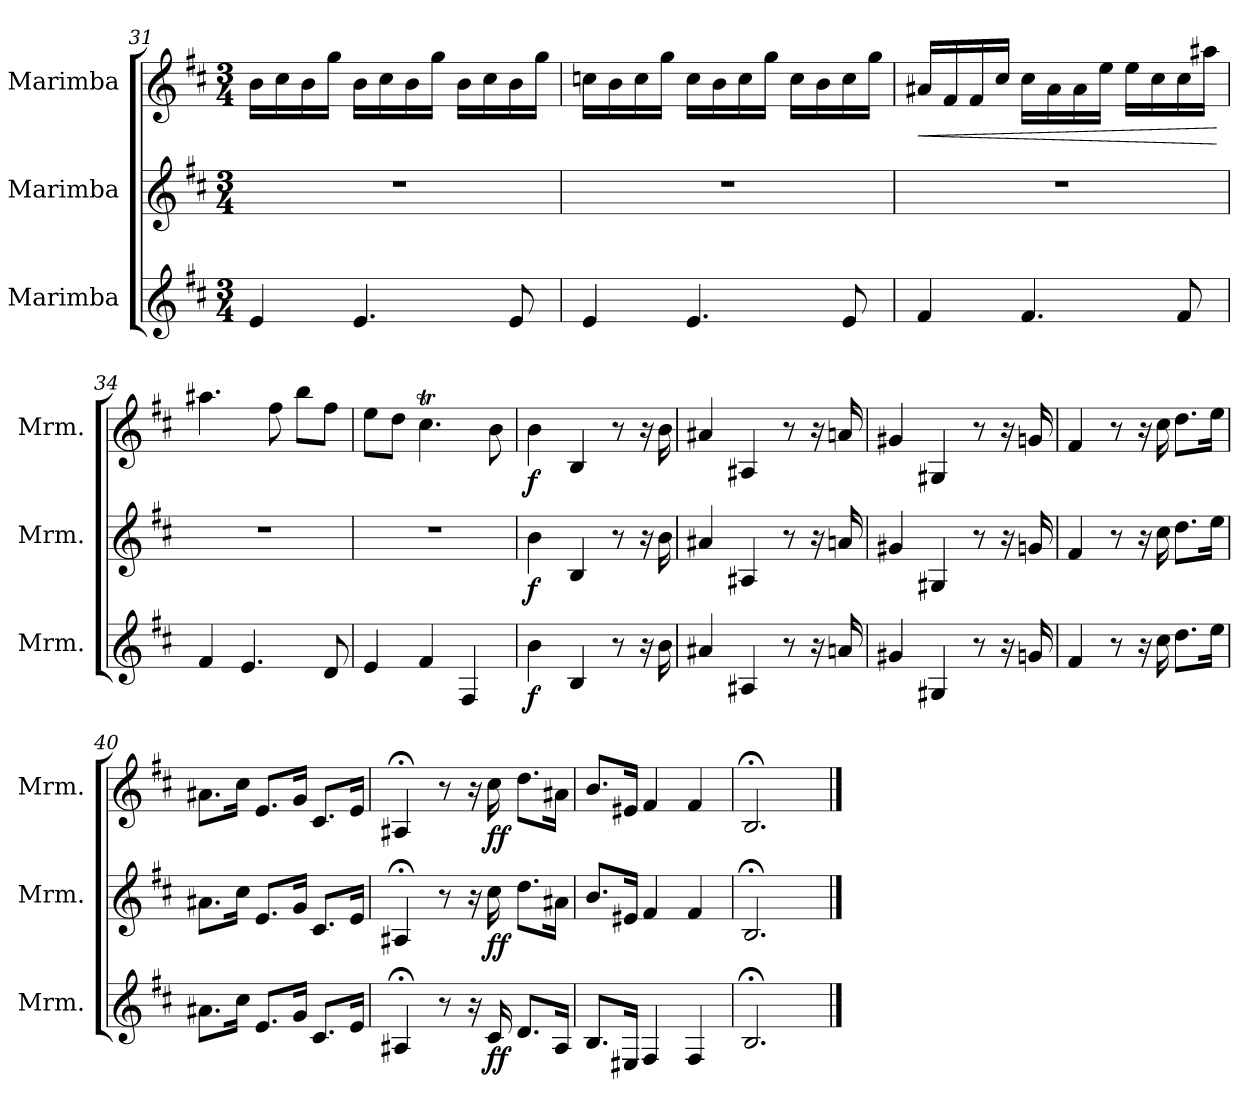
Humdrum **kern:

**kern	**dynam	**kern	**dynam	**kern	**dynam
*part3	*part3	*part2	*part2	*part1	*part1
*staff3	*staff3	*staff2	*staff2	*staff1	*staff1
*I"Marimba	*	*I"Marimba	*	*I"Marimba	*
*I'Mrm.	*	*I'Mrm.	*	*I'Mrm.	*
!!LO:LB:g=z
*clefG2	*	*clefG2	*	*clefG2	*
*k[f#c#]	*	*k[f#c#]	*	*k[f#c#]	*
*M3/4	*	*M3/4	*	*M3/4	*
=31	=31	=31	=31	=31	=31
4e/	.	2.r	.	16b\LL	.
.	.	.	.	16cc#\	.
.	.	.	.	16b\	.
.	.	.	.	16gg\JJ	.
4.e/	.	.	.	16b\LL	.
.	.	.	.	16cc#\	.
.	.	.	.	16b\	.
.	.	.	.	16gg\JJ	.
.	.	.	.	16b\LL	.
.	.	.	.	16cc#\	.
8e/	.	.	.	16b\	.
.	.	.	.	16gg\JJ	.
=32	=32	=32	=32	=32	=32
4e/	.	2.r	.	16ccn\LL	.
.	.	.	.	16b\	.
.	.	.	.	16cc\	.
.	.	.	.	16gg\JJ	.
4.e/	.	.	.	16cc\LL	.
.	.	.	.	16b\	.
.	.	.	.	16cc\	.
.	.	.	.	16gg\JJ	.
.	.	.	.	16cc\LL	.
.	.	.	.	16b\	.
8e/	.	.	.	16cc\	.
.	.	.	.	16gg\JJ	.
=33	=33	=33	=33	=33	=33
!	!	!	!	!	!LO:HP:b
4f#/	.	2.r	.	16a#X/LL	<
.	.	.	.	16f#/	.
.	.	.	.	16f#/	.
.	.	.	.	16cc#/JJ	.
4.f#/	.	.	.	16cc#\LL	.
.	.	.	.	16a#\	.
.	.	.	.	16a#\	.
.	.	.	.	16ee\JJ	.
.	.	.	.	16ee\LL	.
.	.	.	.	16cc#\	.
8f#/	.	.	.	16cc#\	.
.	.	.	.	16aa#X\JJ	.
.	.	.	.	.	[
=34	=34	=34	=34	=34	=34
4f#/	.	2.r	.	4.aa#X\	.
4.e/	.	.	.	.	.
.	.	.	.	8ff#\	.
.	.	.	.	8bb\L	.
8d/	.	.	.	8ff#\J	.
!!LO:LB:g=z
=35	=35	=35	=35	=35	=35
4e/	.	2.r	.	8ee\L	.
.	.	.	.	8dd\J	.
4f#/	.	.	.	4.cc#t\	.
4F#/	.	.	.	.	.
.	.	.	.	8b\	.
=36	=36	=36	=36	=36	=36
!	!LO:DY:b	!	!LO:DY:b	!	!LO:DY:b
4b\	f	4b\	f	4b\	f
4B/	.	4B/	.	4B/	.
8r	.	8r	.	8r	.
16r	.	16r	.	16r	.
16b\	.	16b\	.	16b\	.
=37	=37	=37	=37	=37	=37
4a#X/	.	4a#X/	.	4a#X/	.
4A#X/	.	4A#X/	.	4A#X/	.
8r	.	8r	.	8r	.
16r	.	16r	.	16r	.
16an/	.	16an/	.	16an/	.
=38	=38	=38	=38	=38	=38
4g#X/	.	4g#X/	.	4g#X/	.
4G#X/	.	4G#X/	.	4G#X/	.
8r	.	8r	.	8r	.
16r	.	16r	.	16r	.
16gn/	.	16gn/	.	16gn/	.
=39	=39	=39	=39	=39	=39
4f#/	.	4f#/	.	4f#/	.
8r	.	8r	.	8r	.
16r	.	16r	.	16r	.
16cc#\	.	16cc#\	.	16cc#\	.
8.dd\L	.	8.dd\L	.	8.dd\L	.
16ee\Jk	.	16ee\Jk	.	16ee\Jk	.
=40	=40	=40	=40	=40	=40
8.a#X\L	.	8.a#X\L	.	8.a#X\L	.
16cc#\Jk	.	16cc#\Jk	.	16cc#\Jk	.
8.e/L	.	8.e/L	.	8.e/L	.
16g/Jk	.	16g/Jk	.	16g/Jk	.
8.c#/L	.	8.c#/L	.	8.c#/L	.
16e/Jk	.	16e/Jk	.	16e/Jk	.
!!LO:LB:g=z
=41	=41	=41	=41	=41	=41
4A#X;</	.	4A#X;</	.	4A#X;</	.
8r	.	8r	.	8r	.
16r	.	16r	.	16r	.
!	!LO:DY:b	!	!LO:DY:b	!	!LO:DY:b
16c#/	ff	16cc#\	ff	16cc#\	ff
8.d/L	.	8.dd\L	.	8.dd\L	.
16A#/Jk	.	16a#X\Jk	.	16a#X\Jk	.
=42	=42	=42	=42	=42	=42
8.B/L	.	8.b/L	.	8.b/L	.
16E#X/Jk	.	16e#X/Jk	.	16e#X/Jk	.
4F#/	.	4f#/	.	4f#/	.
4F#/	.	4f#/	.	4f#/	.
=43	=43	=43	=43	=43	=43
2.B;</	.	2.B;</	.	2.B;</	.
==	==	==	==	==	==
*-	*-	*-	*-	*-	*-
